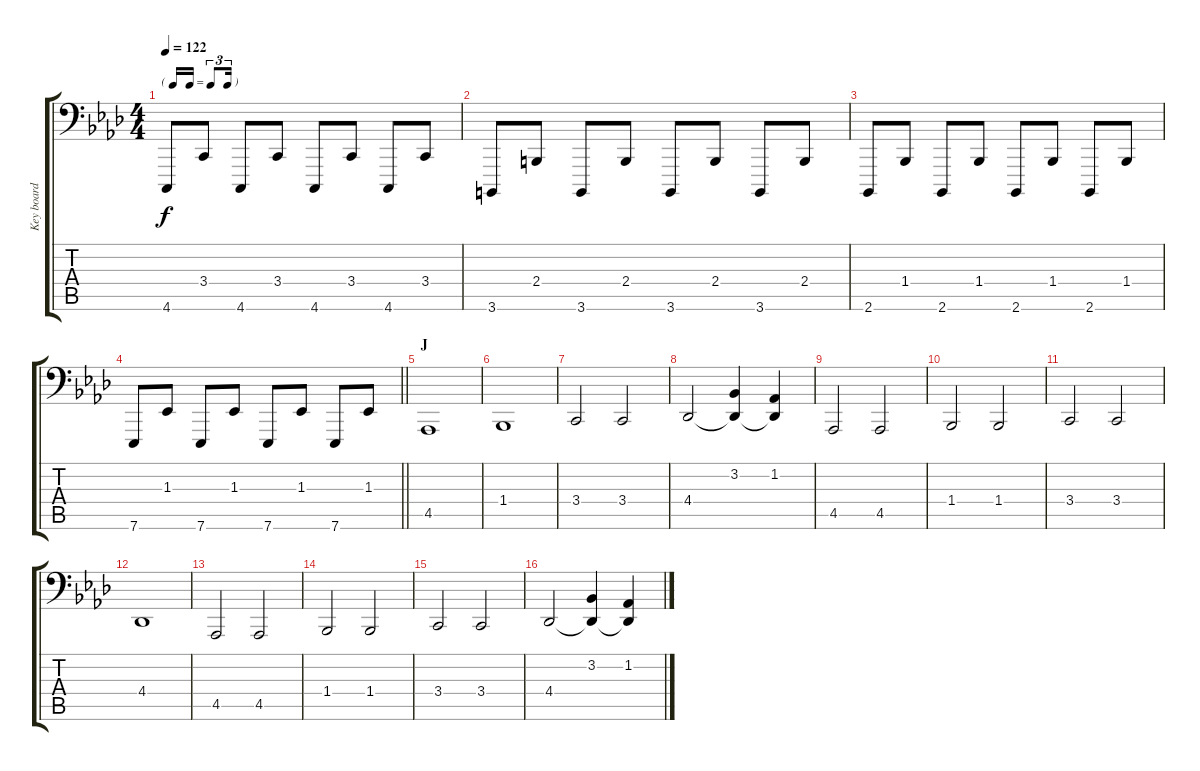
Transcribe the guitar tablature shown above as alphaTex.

\track ("Key board left hand" "Key board ") {instrument brightacousticpiano}
\staff {score tabs}
\tuning (C3 G2 D2 A1 E1 Ab0) {hide}
\ts (4 4)
\tf triplet16th
\tempo 122
\clef f4
\ks ab
4.6.8{dy f} 3.4.8 4.6.8 3.4.8 4.6.8 3.4.8 4.6.8 3.4.8 |
3.6.8 2.4.8 3.6.8 2.4.8 3.6.8 2.4.8 3.6.8 2.4.8 |
2.6.8 1.4.8 2.6.8 1.4.8 2.6.8 1.4.8 2.6.8 1.4.8 |
\barLineRight lightlight
7.6.8 1.3.8 7.6.8 1.3.8 7.6.8 1.3.8 7.6.8 1.3.8 |
\section ("" "J")
4.5.1 |
1.4.1 |
3.4.2 3.4.2 |
4.4.2 (3.2 4.4{t}).4 (1.2 4.4{t}).4 |
4.5.2 4.5.2 |
1.4.2 1.4.2 |
3.4.2 3.4.2 |
4.4.1 |
4.5.2 4.5.2 |
1.4.2 1.4.2 |
3.4.2 3.4.2 |
4.4.2 (3.2 4.4{t}).4 (1.2 4.4{t}).4
